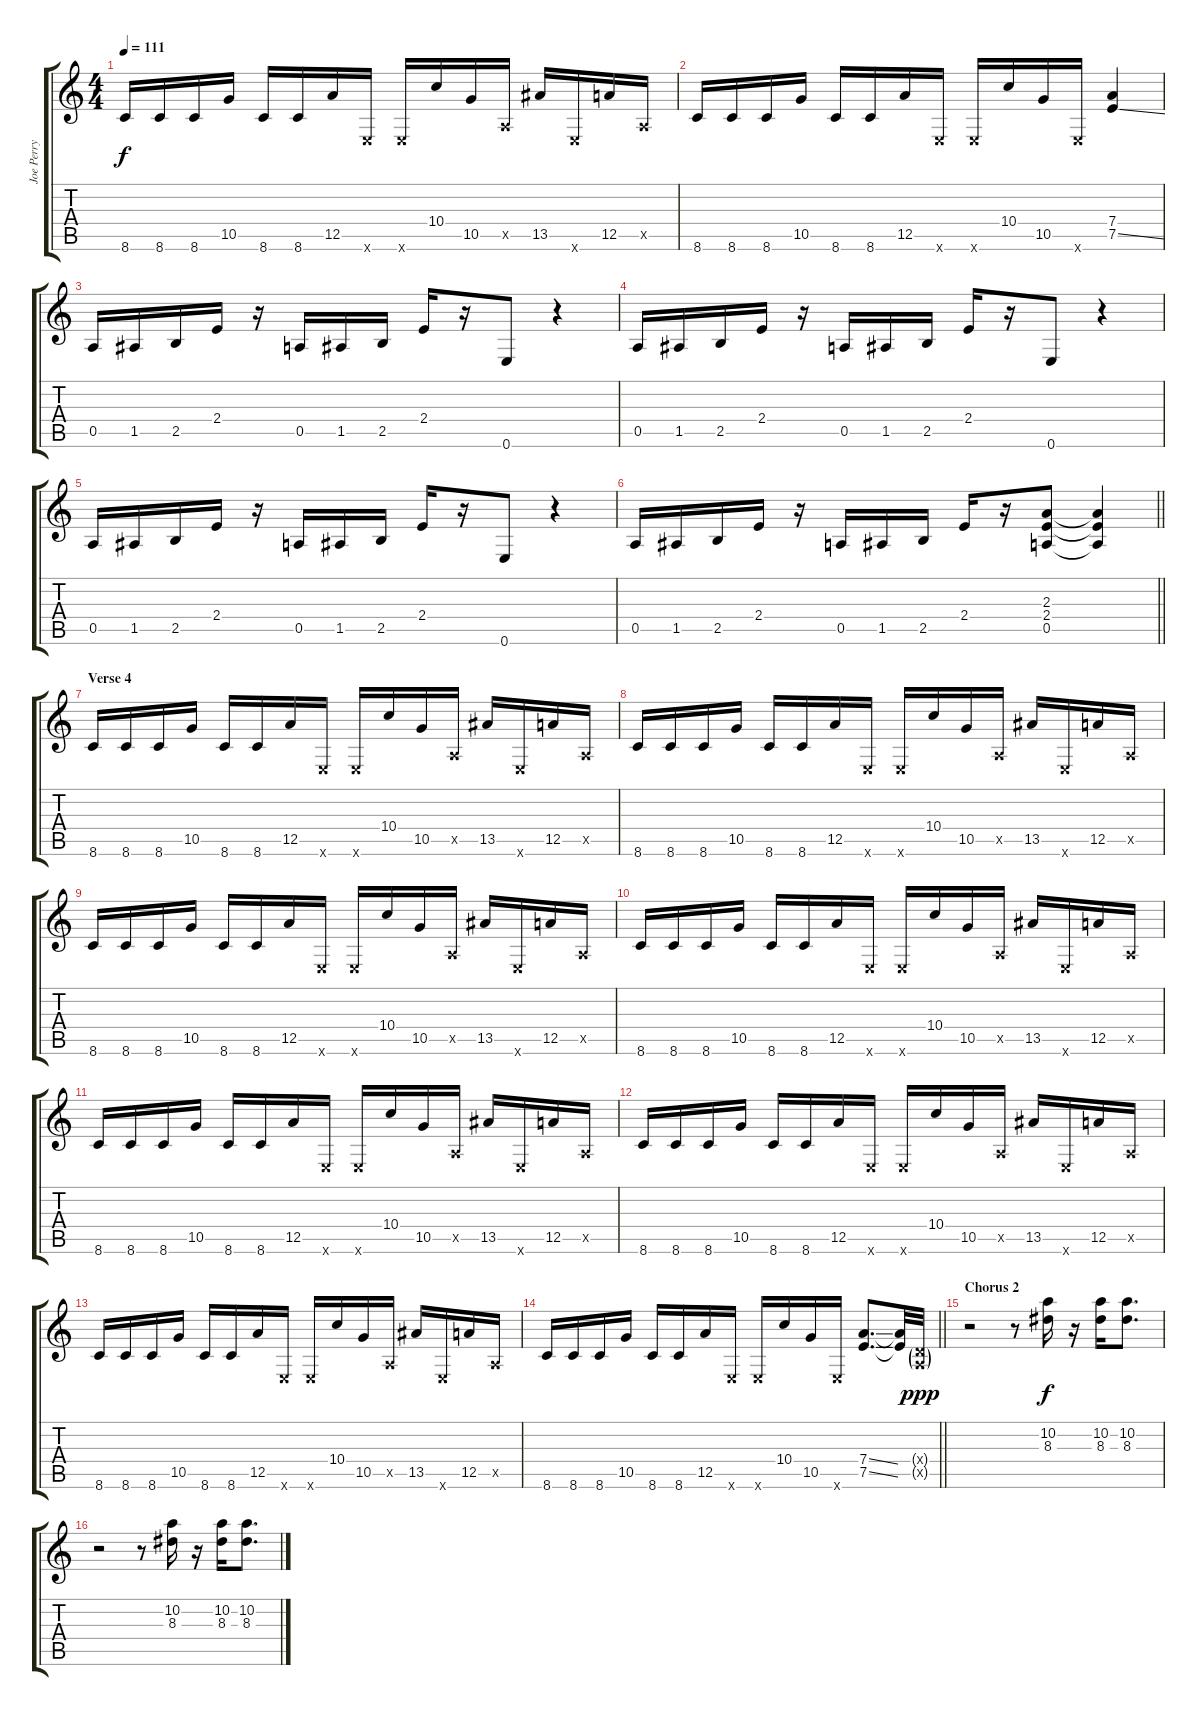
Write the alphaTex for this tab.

\track ("Joe Perry" "Joe Perry") {instrument distortionguitar}
\staff {score tabs}
\tuning (E4 B3 G3 D3 A2 E2) {hide}
\ts (4 4)
\tempo 111
\clef g2
\ks c
8.6.16{dy f} 8.6.16 8.6.16 10.5.16 8.6.16 8.6.16 12.5.16 0.6{x}.16 0.6{x}.16 10.4.16 10.5.16 0.5{x}.16 13.5.16 0.6{x}.16 12.5.16 0.5{x}.16 |
8.6.16 8.6.16 8.6.16 10.5.16 8.6.16 8.6.16 12.5.16 0.6{x}.16 0.6{x}.16 10.4.16 10.5.16 0.6{x}.16 (7.4 7.5{ss}).4 |
0.5.16 1.5.16 2.5.16 2.4.16 r.16 0.5.16 1.5.16 2.5.16 2.4.16 r.16 0.6.8 r.4 |
0.5.16 1.5.16 2.5.16 2.4.16 r.16 0.5.16 1.5.16 2.5.16 2.4.16 r.16 0.6.8 r.4 |
0.5.16 1.5.16 2.5.16 2.4.16 r.16 0.5.16 1.5.16 2.5.16 2.4.16 r.16 0.6.8 r.4 |
\barLineRight lightlight
0.5.16 1.5.16 2.5.16 2.4.16 r.16 0.5.16 1.5.16 2.5.16 2.4.16 r.16 (2.3 2.4 0.5).8 (2.3{t} 2.4{t} 0.5{t}).4 |
\section ("" "Verse 4")
8.6.16 8.6.16 8.6.16 10.5.16 8.6.16 8.6.16 12.5.16 0.6{x}.16 0.6{x}.16 10.4.16 10.5.16 0.5{x}.16 13.5.16 0.6{x}.16 12.5.16 0.5{x}.16 |
8.6.16 8.6.16 8.6.16 10.5.16 8.6.16 8.6.16 12.5.16 0.6{x}.16 0.6{x}.16 10.4.16 10.5.16 0.5{x}.16 13.5.16 0.6{x}.16 12.5.16 0.5{x}.16 |
8.6.16 8.6.16 8.6.16 10.5.16 8.6.16 8.6.16 12.5.16 0.6{x}.16 0.6{x}.16 10.4.16 10.5.16 0.5{x}.16 13.5.16 0.6{x}.16 12.5.16 0.5{x}.16 |
8.6.16 8.6.16 8.6.16 10.5.16 8.6.16 8.6.16 12.5.16 0.6{x}.16 0.6{x}.16 10.4.16 10.5.16 0.5{x}.16 13.5.16 0.6{x}.16 12.5.16 0.5{x}.16 |
8.6.16 8.6.16 8.6.16 10.5.16 8.6.16 8.6.16 12.5.16 0.6{x}.16 0.6{x}.16 10.4.16 10.5.16 0.5{x}.16 13.5.16 0.6{x}.16 12.5.16 0.5{x}.16 |
8.6.16 8.6.16 8.6.16 10.5.16 8.6.16 8.6.16 12.5.16 0.6{x}.16 0.6{x}.16 10.4.16 10.5.16 0.5{x}.16 13.5.16 0.6{x}.16 12.5.16 0.5{x}.16 |
8.6.16 8.6.16 8.6.16 10.5.16 8.6.16 8.6.16 12.5.16 0.6{x}.16 0.6{x}.16 10.4.16 10.5.16 0.5{x}.16 13.5.16 0.6{x}.16 12.5.16 0.5{x}.16 |
\barLineRight lightlight
8.6.16 8.6.16 8.6.16 10.5.16 8.6.16 8.6.16 12.5.16 0.6{x}.16 0.6{x}.16 10.4.16 10.5.16 0.6{x}.16 (7.4{ss} 7.5{ss}).8{d} (7.4{t} 7.5{t}).32 (0.4{g x} 0.5{g x}).32{dy ppp} |
\section ("" "Chorus 2")
r.2 r.8 (10.2 8.3).16{dy f} r.16 (10.2 8.3).16 (10.2 8.3).8{d} |
r.2 r.8 (10.2 8.3).16 r.16 (10.2 8.3).16 (10.2 8.3).8{d}
